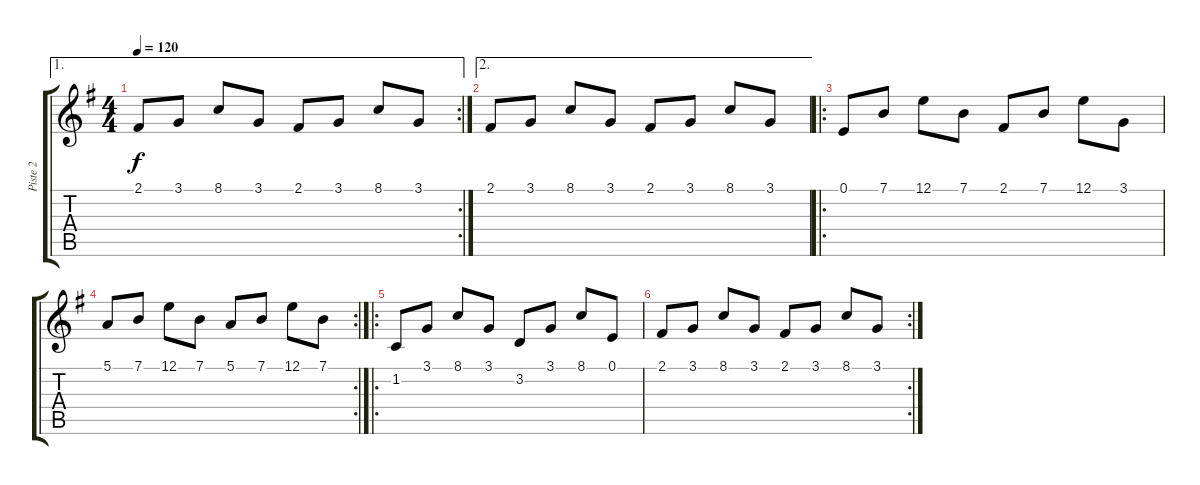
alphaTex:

\track ("Piste 2" "Piste 2") {instrument acousticgrandpiano}
\staff {score tabs}
\tuning (E4 B3 G3 D3 A2 E2) {hide}
\ae 1
\rc 2
\ts (4 4)
\tempo 120
\clef g2
\ks g
2.1.8{dy f} 3.1.8 8.1.8 3.1.8 2.1.8 3.1.8 8.1.8 3.1.8 |
\ae 2
2.1.8 3.1.8 8.1.8 3.1.8 2.1.8 3.1.8 8.1.8 3.1.8 |
\ro
0.1.8 7.1.8 12.1.8 7.1.8 2.1.8 7.1.8 12.1.8 3.1.8 |
\rc 2
5.1.8 7.1.8 12.1.8 7.1.8 5.1.8 7.1.8 12.1.8 7.1.8 |
\ro
1.2.8 3.1.8 8.1.8 3.1.8 3.2.8 3.1.8 8.1.8 0.1.8 |
\rc 2
2.1.8 3.1.8 8.1.8 3.1.8 2.1.8 3.1.8 8.1.8 3.1.8
